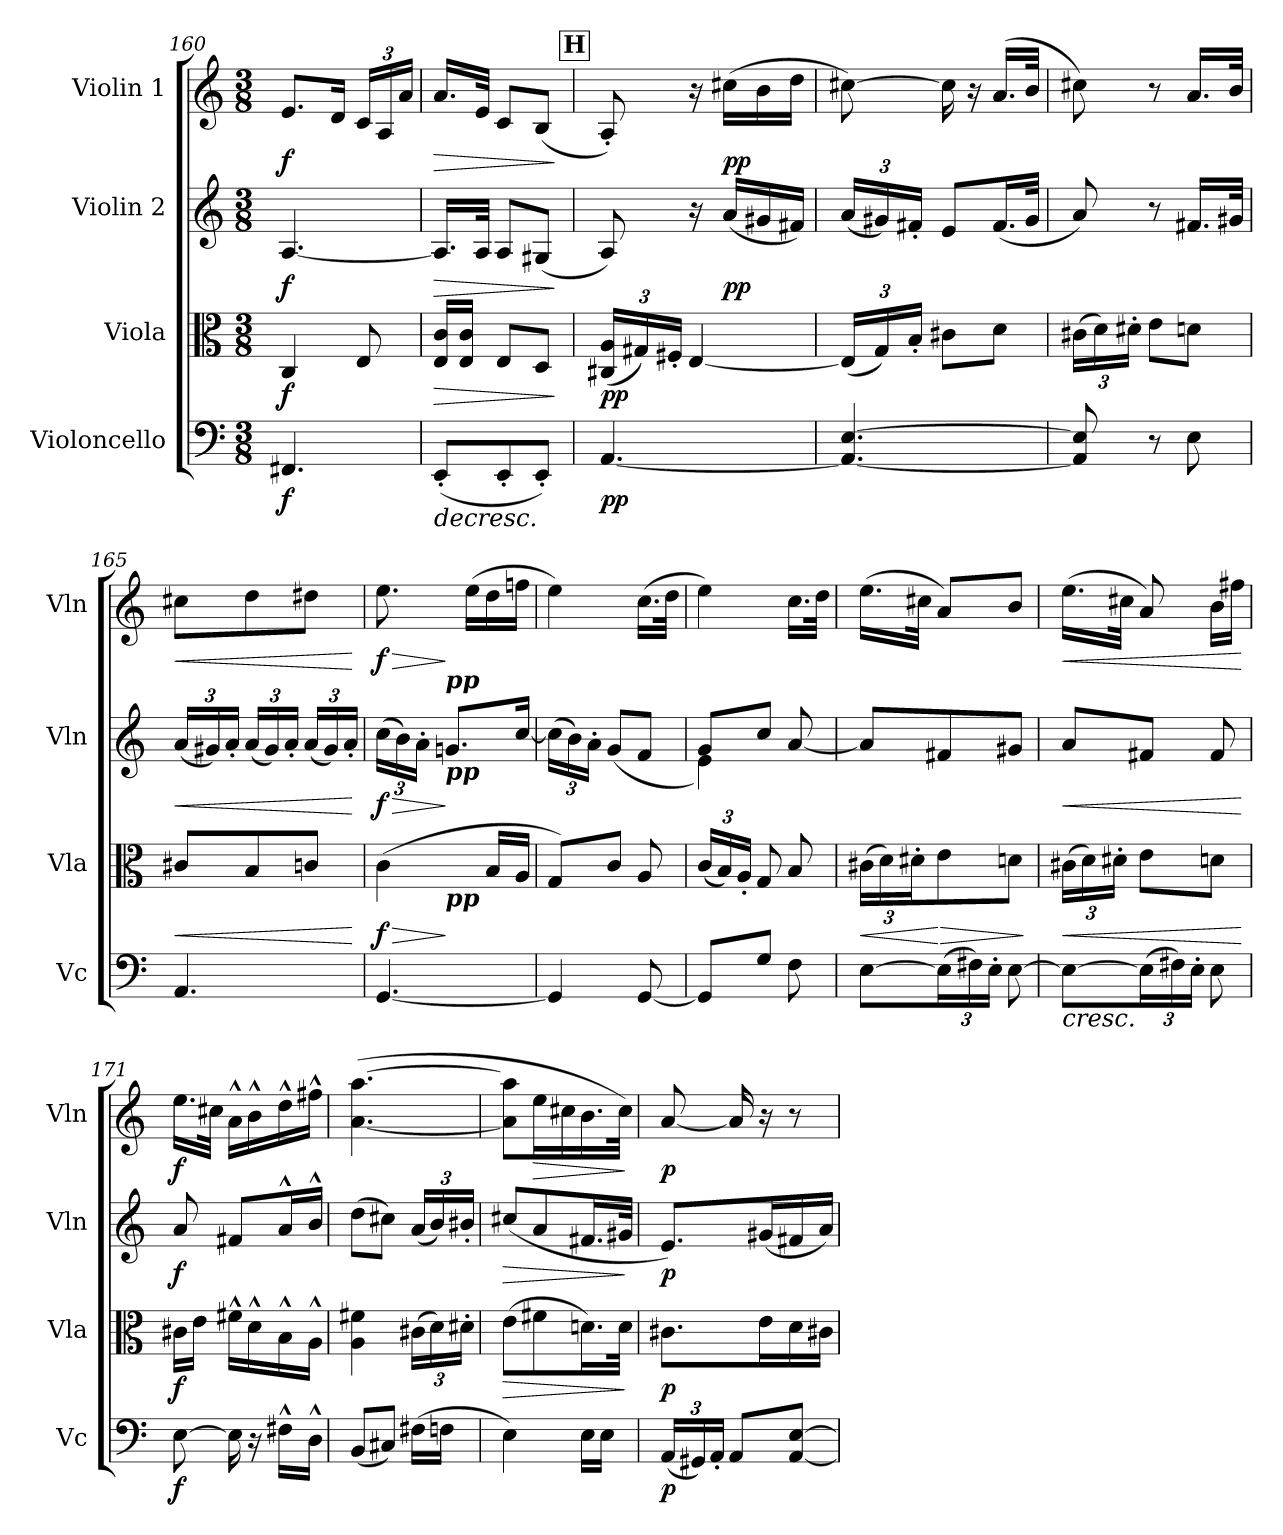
**kern	**dynam	**kern	**dynam	**kern	**dynam	**kern	**dynam
*part4	*part4	*part3	*part3	*part2	*part2	*part1	*part1
*staff4	*staff4	*staff3	*staff3	*staff2	*staff2	*staff1	*staff1
*I"Violoncello	*	*I"Viola	*	*I"Violin 2	*	*I"Violin 1	*
*I'Vc	*	*I'Vla	*	*I'Vln	*	*I'Vln	*
!!LO:LB:g=z
*clefF4	*	*clefC3	*	*clefG2	*	*clefG2	*
*k[]	*	*k[]	*	*k[]	*	*k[]	*
*M3/8	*	*M3/8	*	*M3/8	*	*M3/8	*
=160	=160	=160	=160	=160	=160	=160	=160
!	!LO:DY:b	!	!LO:DY:b	!	!LO:DY:b	!	!LO:DY:b
4.FF#X/	f	4C/	f	[4.A/	f	8.e/L	f
.	.	.	.	.	.	16d/Jk	.
*	*	*	*	*	*	*Xbrackettup	*
.	.	8E/	.	.	.	24c/LL	.
.	.	.	.	.	.	24A/	.
.	.	.	.	.	.	24a/JJ	.
=161	=161	=161	=161	=161	=161	=161	=161
!	!LO:HP:b	!	!LO:HP:b	!	!LO:HP:b	!	!LO:HP:b
(8EE'/L	>	16E/ 16c/LL	>	16.A/LL]	>	16.a/LL	>
.	.	16E/ 16c/JJ	.	.	.	.	.
.	.	.	.	32A/JJk	.	32e/JJk	.
8EE'/	.	8E/L	.	8A/L	.	8c/L	.
8EE'/J)	.	8D/J	.	(8G#X/J	.	(8B/J	.
.	.	.	]	.	]	.	]
!!LO:REH:place=s1:a:B:cj:fs=14:t=H
=162	=162	=162	=162	=162	=162	=162	=162
*	*	*Xbrackettup	*	*	*	*	*
!	!LO:DY:b	!	!LO:DY:b	!	!	!	!
[4.AA/	pp	(24C#X/ 24A/LL	pp	8A/)	.	8A'/)	.
.	.	24G#X/)	.	.	.	.	.
.	.	24F#X'/JJ	.	.	.	.	.
.	.	[4E/	.	16r	.	16r	.
!	!	!	!	!	!LO:DY:b	!	!LO:DY:b
.	.	.	.	(16a/LL	pp	(16cc#X\LL	pp
.	.	.	.	16g#X/	.	16b\	.
.	.	.	.	16f#X/JJ)	.	16dd\JJ	.
=163	=163	=163	=163	=163	=163	=163	=163
*	*	*	*	*Xbrackettup	*	*	*
4.AA/_ [4.E/	.	(24E/LL]	.	(24a/LL	.	[8cc#X\)	.
.	.	24G/)	.	24g#X/)	.	.	.
.	.	24B'/JJ	.	24f#X'/JJ	.	.	.
.	.	8c#X\L	.	8e/L	.	16cc#\]	.
.	.	.	.	.	.	16r	.
.	.	8d\J	.	(16.f#/L	.	(16.a/LL	.
.	.	.	.	32g#/JJk	.	32b/JJk	.
=164	=164	=164	=164	=164	=164	=164	=164
8AA/] 8E/]	.	(24c#X\LL	.	8a/)	.	8cc#X\)	.
.	.	24d\)	.	.	.	.	.
.	.	24d#X'\JJ	.	.	.	.	.
8r	.	8e\L	.	8r	.	8r	.
8E\	.	8dn\J	.	16.f#X/LL	.	16.a/LL	.
.	.	.	.	32g#X/JJk	.	32b/JJk	.
!!LO:LB:g=z
=165	=165	=165	=165	=165	=165	=165	=165
!	!	!	!LO:HP:b	!	!LO:HP:b	!	!LO:HP:b
4.AA/	.	8c#X/L	<	(24a/LL	<	8cc#X\L	<
.	.	.	.	24g#X/)	.	.	.
.	.	.	.	24a'/JJ	.	.	.
.	.	8B/	.	(24a/LL	.	8dd\	.
.	.	.	.	24g#/)	.	.	.
.	.	.	.	24a'/JJ	.	.	.
.	.	8cn/J	.	(24a/LL	.	8dd#X\J	.
.	.	.	.	24g#/)	.	.	.
.	.	.	.	24a'/JJ	.	.	.
.	.	.	[	.	[	.	[
=166	=166	=166	=166	=166	=166	=166	=166
!	!	!	!LO:HP:b	!	!LO:HP:b	!	!LO:HP:b
*	*	*^	*	*	*	*^	*
!	!	!	!	!LO:DY:n=1:b	!	!LO:DY:n=1:b	!	!	!LO:DY:n=1:b
[4.GG/	.	(4c\	8ryy	> f	(24cc\LL	> f	8.ee\	8ryy	> f
.	.	.	.	.	24b\)	.	.	.	.
.	.	.	.	.	24a'\JJ	.	.	.	.
!	!	!	!	!	!	!	!	!LO:TX:b:Bi:t=pp	!
!	!	!	!	!	!LO:TX:b:Bi:t=pp	!	!	!	!
!	!	!	!LO:TX:b:Bi:t=pp	!	!	!	!	!	!
.	.	.	8ryy	]	8.gn/L	]	.	8ryy	]
.	.	.	.	.	.	.	(16ee\LL	.	.
.	.	16B/LL	8ryy	.	.	.	16dd\	8ryy	.
.	.	16A/JJ	.	.	[16cc/Jk	.	16ffn\JJ	.	.
*	*	*v	*v	*	*	*	*v	*v	*
=167	=167	=167	=167	=167	=167	=167	=167
4GG/]	.	8G/L)	.	(24cc\LL]	.	4ee\)	.
.	.	.	.	24b\)	.	.	.
.	.	.	.	24a'\JJ	.	.	.
.	.	8c/J	.	(8g/L	.	.	.
[8GG/	.	8A/	.	8f/J	.	(16.cc\LL	.
.	.	.	.	.	.	32dd\JJk	.
=168	=168	=168	=168	=168	=168	=168	=168
*	*	*	*	*^	*	*	*
8GG/L]	.	(24c/LL	.	8g/L	4e\)	.	4ee\)	.
.	.	24B/)	.	.	.	.	.	.
.	.	24A'/JJ	.	.	.	.	.	.
8G/J	.	8G/	.	8cc/J	.	.	.	.
8F\	.	8B/	.	[8a/	8ryy	.	16.cc\LL	.
.	.	.	.	.	.	.	32dd\JJk	.
*	*	*	*	*v	*v	*	*	*
=169	=169	=169	=169	=169	=169	=169	=169
*	*	*brackettup	*	*	*	*	*
!	!	!	!LO:HP:b	!	!	!	!
[8E\L	.	(24c#X\LL	<	8a/L]	.	(16.ee\LL	.
.	.	24d\)	.	.	.	.	.
.	.	24d#X'\J	.	.	.	.	.
.	.	.	.	.	.	32cc#X\JJk	.
!	!	!	!LO:HP:n=1:b	!	!	!	!
(24E\L]	.	8e\	[ >	8f#X/	.	8a/L)	.
24F#X\)	.	.	.	.	.	.	.
24E'\JJ	.	.	.	.	.	.	.
[8E\	.	8dn\J	.	8g#X/J	.	8b/J	.
.	.	.	]	.	.	.	.
!!LO:LB:g=z
=170	=170	=170	=170	=170	=170	=170	=170
!	!LO:HP:b	!	!	!	!	!	!
*	*	*Xbrackettup	*	*	*	*	*
!	!	!	!LO:HP:b	!	!LO:HP:b	!	!LO:HP:b
8E\L_	<	(24c#X\LL	<	8a/L	<	(16.ee\LL	<
.	.	24d\)	.	.	.	.	.
.	.	24d#X'\JJ	.	.	.	.	.
.	.	.	.	.	.	32cc#X\JJk	.
*Xbrackettup	*	*	*	*	*	*	*
(24E\L]	.	8e\L	.	8f#X/J	.	8a/)	.
24F#X\)	.	.	.	.	.	.	.
24E'\JJ	.	.	.	.	.	.	.
8E\	.	8dn\J	.	8f#/	.	16b\LL	.
.	.	.	.	.	.	16ff#X\JJ	.
.	]	.	[	.	[	.	[
=171	=171	=171	=171	=171	=171	=171	=171
!	!LO:DY:b	!	!LO:DY:b	!	!LO:DY:b	!	!LO:DY:b
[8E\	f	16c#X\LL	f	8a/	f	16.ee\LL	f
.	.	16e\JJ	.	.	.	.	.
.	.	.	.	.	.	32cc#X\JJk	.
16E\]	.	16f#X^^\LL	.	8f#X/L	.	16a^^\LL	.
16r	.	16d^^\	.	.	.	16b^^\	.
16F#X^^\LL	.	16B^^\	.	16a^^/L	.	16dd^^\	.
16D^^\JJ	.	16A^^\JJ	.	16b^^/JJ	.	16ff#X^^\JJ	.
=172	=172	=172	=172	=172	=172	=172	=172
(8BB/L	.	4A\ 4f#X\	.	(8dd\L	.	([4.a\ [4.aa\	.
8C#X/J)	.	.	.	8cc#X\J)	.	.	.
(16F#X\LL	.	(24c#X\LL	.	(24a/LL	.	.	.
.	.	24d\)	.	24b/)	.	.	.
16Fn\JJ	.	.	.	.	.	.	.
.	.	24d#X'\JJ	.	24b#X'/JJ	.	.	.
=173	=173	=173	=173	=173	=173	=173	=173
!	!	!	!LO:HP:b	!	!LO:HP:b	!	!
4E\)	.	(8e\L	>	(8cc#X/L	>	8a\] 8aa\]L	.
!	!	!	!	!	!	!	!LO:HP:b
.	.	8f#X\	.	8a/	.	16ee\L	>
.	.	.	.	.	.	16cc#X\	.
16E\LL	.	16.dn\L)	.	16.f#X/L	.	16.b\	.
16E\JJ	.	.	.	.	.	.	.
.	.	32d\JJk	.	32g#X/JJk	.	32cc#\JJk)	.
.	[	.	]	.	]	.	]
=174	=174	=174	=174	=174	=174	=174	=174
!	!LO:DY:b	!	!LO:DY:b	!	!LO:DY:b	!	!LO:DY:b
(24AA/LL	p	8.c#X\L	p	8.e/L)	p	[8a/	p
24GG#X/)	.	.	.	.	.	.	.
24AA'/JJ	.	.	.	.	.	.	.
8AA/L	.	.	.	.	.	16a/]	.
.	.	16e\L	.	(16g#X/L	.	16r	.
[8AA/ [8E/J	.	16d\	.	16f#X/	.	8r	.
.	.	16c#X\JJ	.	16a/JJ)	.	.	.
=	=	=	=	=	=	=	=
*-	*-	*-	*-	*-	*-	*-	*-
